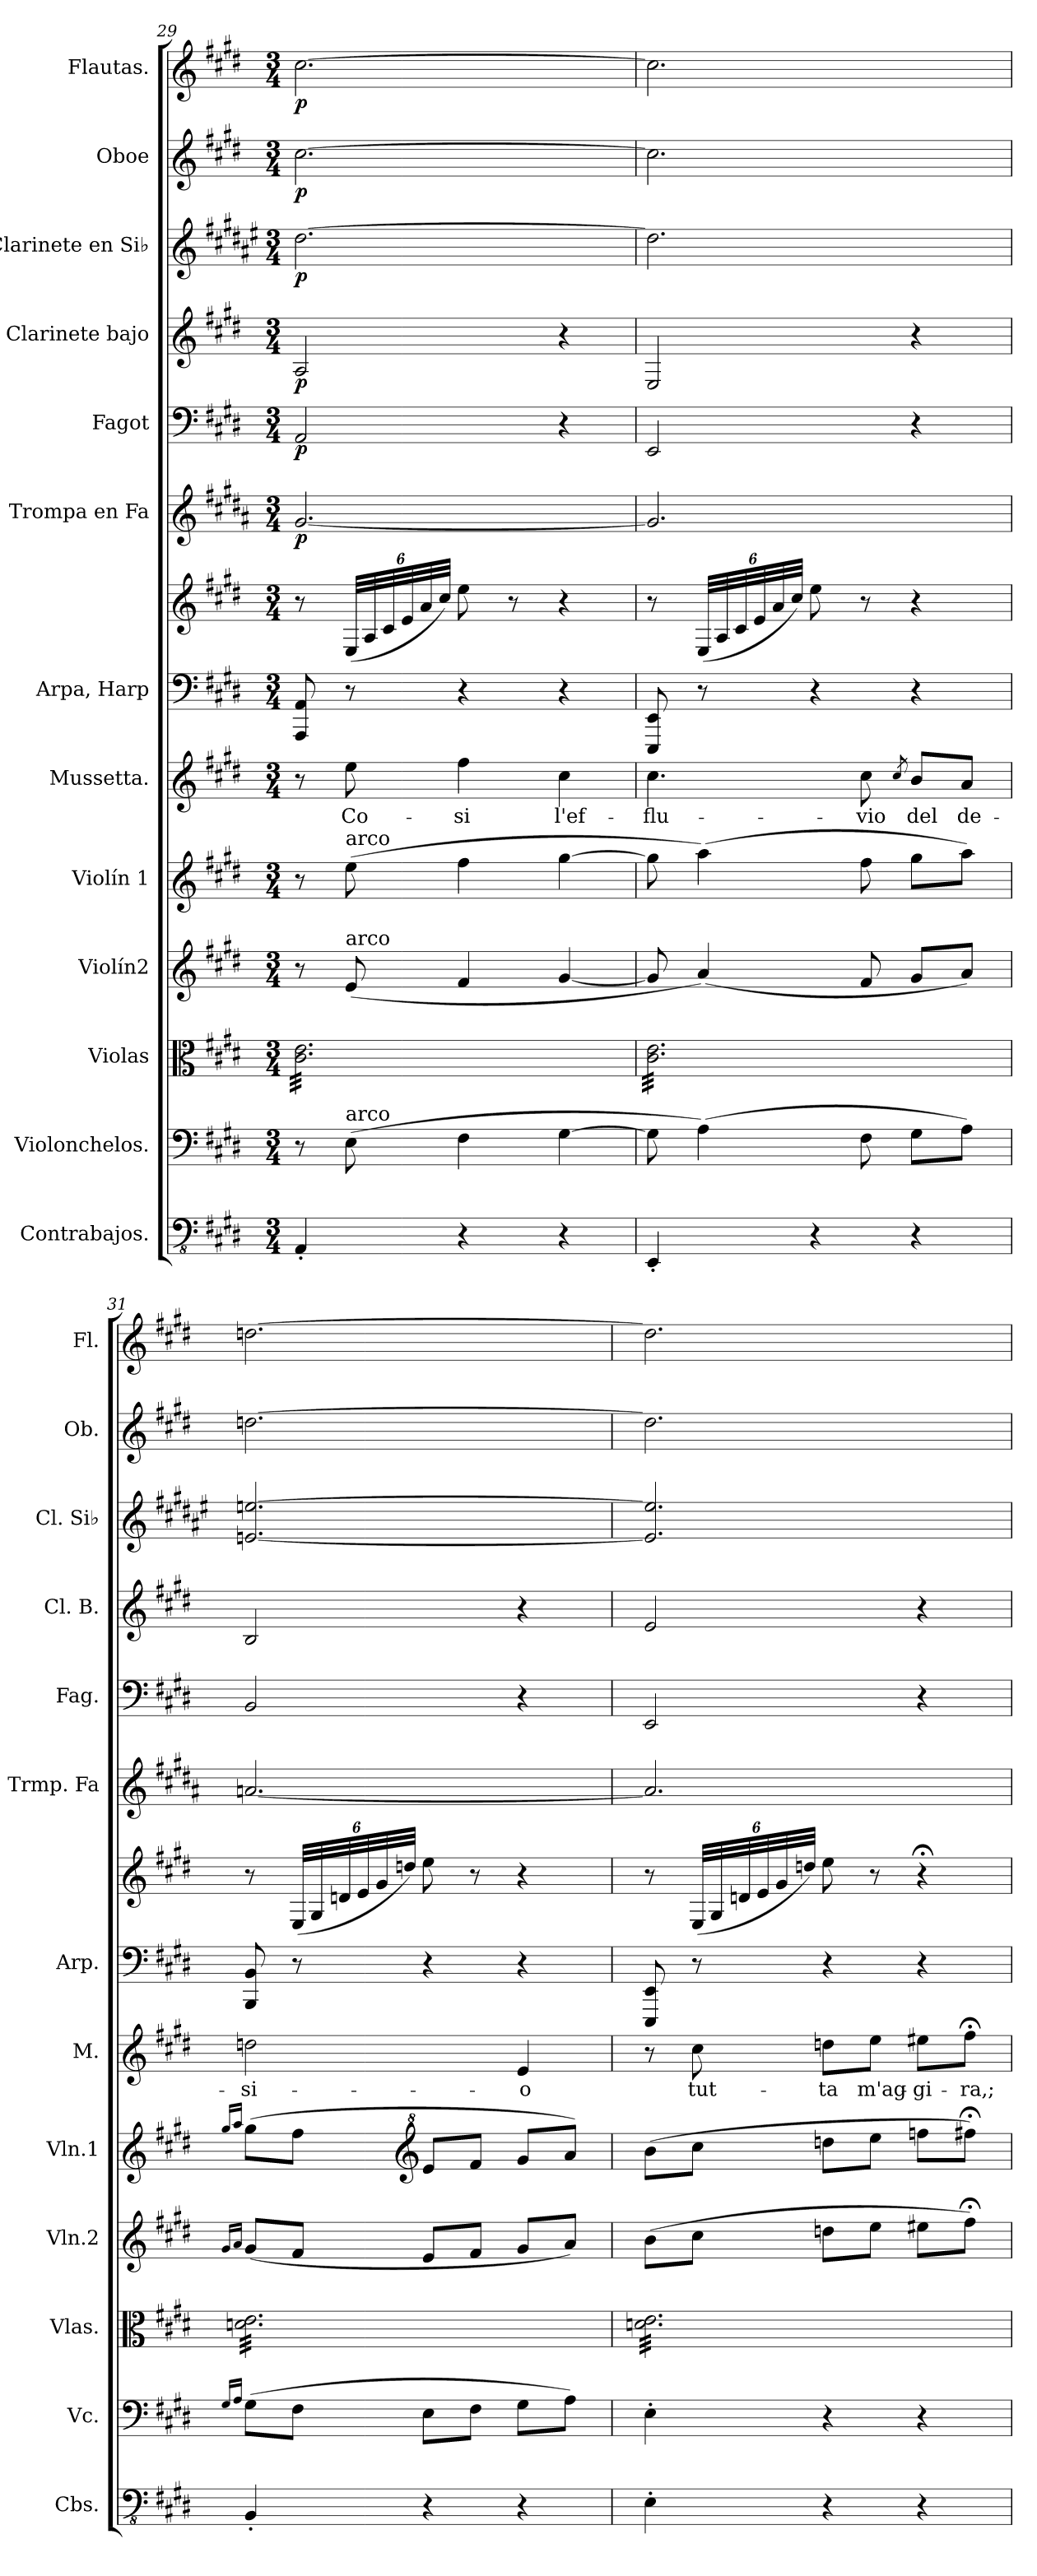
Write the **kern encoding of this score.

**kern	**kern	**kern	**kern	**kern	**kern	**text	**kern	**kern	**kern	**dynam	**kern	**dynam	**kern	**dynam	**kern	**dynam	**kern	**dynam	**kern	**dynam
*part13	*part12	*part11	*part10	*part9	*part8	*part8	*part7	*part7	*part6	*part6	*part5	*part5	*part4	*part4	*part3	*part3	*part2	*part2	*part1	*part1
*staff14	*staff13	*staff12	*staff11	*staff10	*staff9	*staff9	*staff8	*staff7	*staff6	*staff6	*staff5	*staff5	*staff4	*staff4	*staff3	*staff3	*staff2	*staff2	*staff1	*staff1
*I"Contrabajos.	*I"Violonchelos.	*I"Violas	*I"Violín2	*I"Violín 1	*I"Mussetta.	*	*I"Arpa, Harp	*	*I"Trompa en Fa	*	*I"Fagot	*	*I"Clarinete bajo	*	*I"Clarinete en Si♭	*	*I"Oboe	*	*I"Flautas.	*
*I'Cbs.	*I'Vc.	*I'Vlas.	*I'Vln.2	*I'Vln.1	*I'M.	*	*I'Arp.	*	*I'Trmp. Fa	*	*I'Fag.	*	*I'Cl. B.	*	*I'Cl. Si♭	*	*I'Ob.	*	*I'Fl.	*
!!LO:PB:g=z
*clefFv4	*clefF4	*clefC3	*clefG2	*clefG2	*clefG2	*	*clefF4	*clefG2	*clefG2	*	*clefF4	*	*clefG2	*	*clefG2	*	*clefG2	*	*clefG2	*
*	*	*	*	*	*	*	*	*	*ITrd4c7	*	*	*	*ITrd8c14	*	*ITrd1c2	*	*	*	*	*
*k[f#c#g#d#]	*k[f#c#g#d#]	*k[f#c#g#d#]	*k[f#c#g#d#]	*k[f#c#g#d#]	*k[f#c#g#d#]	*	*k[f#c#g#d#]	*k[f#c#g#d#]	*k[f#c#g#d#]	*	*k[f#c#g#d#]	*	*k[f#c#g#d#]	*	*k[f#c#g#d#]	*	*k[f#c#g#d#]	*	*k[f#c#g#d#]	*
*M3/4	*M3/4	*M3/4	*M3/4	*M3/4	*M3/4	*	*M3/4	*M3/4	*M3/4	*	*M3/4	*	*M3/4	*	*M3/4	*	*M3/4	*	*M3/4	*
=29	=29	=29	=29	=29	=29	=29	=29	=29	=29	=29	=29	=29	=29	=29	=29	=29	=29	=29	=29	=29
!	!	!	!	!	!	!	!	!	!	!LO:DY:b	!	!LO:DY:b	!	!LO:DY:b	!	!LO:DY:b	!	!LO:DY:b	!	!LO:DY:b
*	*	*tremolo	*	*	*	*	*	*	*	*	*	*	*	*	*	*	*	*	*	*
4AAA'/	8r	32c#\ 32e\LLL	8r	8r	8r	.	8AAA/ 8AA/	8r	[2.c#/	p	2AA/	p	2AA/	p	[2.cc#\	p	[2.cc#\	p	[2.cc#\	p
.	.	32c#\ 32e\	.	.	.	.	.	.	.	.	.	.	.	.	.	.	.	.	.	.
.	.	32c#\ 32e\	.	.	.	.	.	.	.	.	.	.	.	.	.	.	.	.	.	.
.	.	32c#\ 32e\	.	.	.	.	.	.	.	.	.	.	.	.	.	.	.	.	.	.
*	*	*	*	*	*	*	*	*Xbrackettup	*	*	*	*	*	*	*	*	*	*	*	*
!	!	!	!	!LO:TX:a:t=arco	!	!	!	!	!	!	!	!	!	!	!	!	!	!	!	!
!	!	!	!LO:TX:a:t=arco	!	!	!	!	!	!	!	!	!	!	!	!	!	!	!	!	!
!	!LO:TX:a:t=arco	!	!	!	!	!	!	!	!	!	!	!	!	!	!	!	!	!	!	!
.	(8E\	32c#\ 32e\	(8e/	(8ee\	8ee\	Co-	8r	(48E/LLL	.	.	.	.	.	.	.	.	.	.	.	.
.	.	.	.	.	.	.	.	48A/	.	.	.	.	.	.	.	.	.	.	.	.
.	.	32c#\ 32e\	.	.	.	.	.	.	.	.	.	.	.	.	.	.	.	.	.	.
.	.	.	.	.	.	.	.	48c#/	.	.	.	.	.	.	.	.	.	.	.	.
.	.	32c#\ 32e\	.	.	.	.	.	48e/	.	.	.	.	.	.	.	.	.	.	.	.
.	.	.	.	.	.	.	.	48a/	.	.	.	.	.	.	.	.	.	.	.	.
.	.	32c#\ 32e\	.	.	.	.	.	.	.	.	.	.	.	.	.	.	.	.	.	.
.	.	.	.	.	.	.	.	48cc#/JJJ)	.	.	.	.	.	.	.	.	.	.	.	.
4r	4F#\	32c#\ 32e\	4f#/	4ff#\	4ff#\	-si	4r	8ee\	.	.	.	.	.	.	.	.	.	.	.	.
.	.	32c#\ 32e\	.	.	.	.	.	.	.	.	.	.	.	.	.	.	.	.	.	.
.	.	32c#\ 32e\	.	.	.	.	.	.	.	.	.	.	.	.	.	.	.	.	.	.
.	.	32c#\ 32e\	.	.	.	.	.	.	.	.	.	.	.	.	.	.	.	.	.	.
.	.	32c#\ 32e\	.	.	.	.	.	8r	.	.	.	.	.	.	.	.	.	.	.	.
.	.	32c#\ 32e\	.	.	.	.	.	.	.	.	.	.	.	.	.	.	.	.	.	.
.	.	32c#\ 32e\	.	.	.	.	.	.	.	.	.	.	.	.	.	.	.	.	.	.
.	.	32c#\ 32e\	.	.	.	.	.	.	.	.	.	.	.	.	.	.	.	.	.	.
4r	[4G#\	32c#\ 32e\	[4g#/	[4gg#\	4cc#\	l'ef-	4r	4r	.	.	4r	.	4r	.	.	.	.	.	.	.
.	.	32c#\ 32e\	.	.	.	.	.	.	.	.	.	.	.	.	.	.	.	.	.	.
.	.	32c#\ 32e\	.	.	.	.	.	.	.	.	.	.	.	.	.	.	.	.	.	.
.	.	32c#\ 32e\	.	.	.	.	.	.	.	.	.	.	.	.	.	.	.	.	.	.
.	.	32c#\ 32e\	.	.	.	.	.	.	.	.	.	.	.	.	.	.	.	.	.	.
.	.	32c#\ 32e\	.	.	.	.	.	.	.	.	.	.	.	.	.	.	.	.	.	.
.	.	32c#\ 32e\	.	.	.	.	.	.	.	.	.	.	.	.	.	.	.	.	.	.
.	.	32c#\ 32e\JJJ	.	.	.	.	.	.	.	.	.	.	.	.	.	.	.	.	.	.
=30	=30	=30	=30	=30	=30	=30	=30	=30	=30	=30	=30	=30	=30	=30	=30	=30	=30	=30	=30	=30
4EEE'/	8G#\]	32c#\ 32e\LLL	8g#/]	8gg#\]	4.cc#\	flu-	8EEE/ 8EE/	8r	2.c#/]	.	2EE/	.	2EE/	.	2.cc#\]	.	2.cc#\]	.	2.cc#\]	.
.	.	32c#\ 32e\	.	.	.	.	.	.	.	.	.	.	.	.	.	.	.	.	.	.
.	.	32c#\ 32e\	.	.	.	.	.	.	.	.	.	.	.	.	.	.	.	.	.	.
.	.	32c#\ 32e\	.	.	.	.	.	.	.	.	.	.	.	.	.	.	.	.	.	.
.	(4A\)	32c#\ 32e\	(4a/)	(4aa\)	.	.	8r	(48E/LLL	.	.	.	.	.	.	.	.	.	.	.	.
.	.	.	.	.	.	.	.	48A/	.	.	.	.	.	.	.	.	.	.	.	.
.	.	32c#\ 32e\	.	.	.	.	.	.	.	.	.	.	.	.	.	.	.	.	.	.
.	.	.	.	.	.	.	.	48c#/	.	.	.	.	.	.	.	.	.	.	.	.
.	.	32c#\ 32e\	.	.	.	.	.	48e/	.	.	.	.	.	.	.	.	.	.	.	.
.	.	.	.	.	.	.	.	48a/	.	.	.	.	.	.	.	.	.	.	.	.
.	.	32c#\ 32e\	.	.	.	.	.	.	.	.	.	.	.	.	.	.	.	.	.	.
.	.	.	.	.	.	.	.	48cc#/JJJ)	.	.	.	.	.	.	.	.	.	.	.	.
4r	.	32c#\ 32e\	.	.	.	.	4r	8ee\	.	.	.	.	.	.	.	.	.	.	.	.
.	.	32c#\ 32e\	.	.	.	.	.	.	.	.	.	.	.	.	.	.	.	.	.	.
.	.	32c#\ 32e\	.	.	.	.	.	.	.	.	.	.	.	.	.	.	.	.	.	.
.	.	32c#\ 32e\	.	.	.	.	.	.	.	.	.	.	.	.	.	.	.	.	.	.
.	8F#\	32c#\ 32e\	8f#/	8ff#\	8cc#\	-vio	.	8r	.	.	.	.	.	.	.	.	.	.	.	.
.	.	32c#\ 32e\	.	.	.	.	.	.	.	.	.	.	.	.	.	.	.	.	.	.
.	.	32c#\ 32e\	.	.	.	.	.	.	.	.	.	.	.	.	.	.	.	.	.	.
.	.	32c#\ 32e\	.	.	.	.	.	.	.	.	.	.	.	.	.	.	.	.	.	.
.	.	.	.	.	8qcc#/	.	.	.	.	.	.	.	.	.	.	.	.	.	.	.
4r	8G#\L	32c#\ 32e\	8g#/L	8gg#\L	8b/L	del	4r	4r	.	.	4r	.	4r	.	.	.	.	.	.	.
.	.	32c#\ 32e\	.	.	.	.	.	.	.	.	.	.	.	.	.	.	.	.	.	.
.	.	32c#\ 32e\	.	.	.	.	.	.	.	.	.	.	.	.	.	.	.	.	.	.
.	.	32c#\ 32e\	.	.	.	.	.	.	.	.	.	.	.	.	.	.	.	.	.	.
.	8A\J)	32c#\ 32e\	8a/J)	8aa\J)	8a/J	de-	.	.	.	.	.	.	.	.	.	.	.	.	.	.
.	.	32c#\ 32e\	.	.	.	.	.	.	.	.	.	.	.	.	.	.	.	.	.	.
.	.	32c#\ 32e\	.	.	.	.	.	.	.	.	.	.	.	.	.	.	.	.	.	.
.	.	32c#\ 32e\JJJ	.	.	.	.	.	.	.	.	.	.	.	.	.	.	.	.	.	.
=31	=31	=31	=31	=31	=31	=31	=31	=31	=31	=31	=31	=31	=31	=31	=31	=31	=31	=31	=31	=31
.	16qG#/LL	.	16qg#/LL	16qgg#/LL	.	.	.	.	.	.	.	.	.	.	.	.	.	.	.	.
.	16qA/JJ	.	16qa/JJ	16qaa/JJ	.	.	.	.	.	.	.	.	.	.	.	.	.	.	.	.
4BBB'/	(8G#\L	32dn\ 32e\LLL	(8g#/L	(8gg#\L	2ddn\	-si-	8BBB/ 8BB/	8r	[2.dn/	.	2BB/	.	2BB/	.	[2.dn/ [2.ddn/	.	[2.ddn\	.	[2.ddn\	.
.	.	32dn\ 32e\	.	.	.	.	.	.	.	.	.	.	.	.	.	.	.	.	.	.
.	.	32dn\ 32e\	.	.	.	.	.	.	.	.	.	.	.	.	.	.	.	.	.	.
.	.	32dn\ 32e\	.	.	.	.	.	.	.	.	.	.	.	.	.	.	.	.	.	.
.	8F#\J	32dn\ 32e\	8f#/J	8ff#\J	.	.	8r	(48E/LLL	.	.	.	.	.	.	.	.	.	.	.	.
.	.	.	.	.	.	.	.	48G#/	.	.	.	.	.	.	.	.	.	.	.	.
.	.	32dn\ 32e\	.	.	.	.	.	.	.	.	.	.	.	.	.	.	.	.	.	.
.	.	.	.	.	.	.	.	48dn/	.	.	.	.	.	.	.	.	.	.	.	.
.	.	32dn\ 32e\	.	.	.	.	.	48e/	.	.	.	.	.	.	.	.	.	.	.	.
.	.	.	.	.	.	.	.	48g#/	.	.	.	.	.	.	.	.	.	.	.	.
.	.	32dn\ 32e\	.	.	.	.	.	.	.	.	.	.	.	.	.	.	.	.	.	.
.	.	.	.	.	.	.	.	48ddn/JJJ)	.	.	.	.	.	.	.	.	.	.	.	.
*	*	*	*	*clefG^2	*	*	*	*	*	*	*	*	*	*	*	*	*	*	*	*
4r	8E\L	32dn\ 32e\	8e/L	8ee/L	.	.	4r	8ee\	.	.	.	.	.	.	.	.	.	.	.	.
.	.	32dn\ 32e\	.	.	.	.	.	.	.	.	.	.	.	.	.	.	.	.	.	.
.	.	32dn\ 32e\	.	.	.	.	.	.	.	.	.	.	.	.	.	.	.	.	.	.
.	.	32dn\ 32e\	.	.	.	.	.	.	.	.	.	.	.	.	.	.	.	.	.	.
.	8F#\J	32dn\ 32e\	8f#/J	8ff#/J	.	.	.	8r	.	.	.	.	.	.	.	.	.	.	.	.
.	.	32dn\ 32e\	.	.	.	.	.	.	.	.	.	.	.	.	.	.	.	.	.	.
.	.	32dn\ 32e\	.	.	.	.	.	.	.	.	.	.	.	.	.	.	.	.	.	.
.	.	32dn\ 32e\	.	.	.	.	.	.	.	.	.	.	.	.	.	.	.	.	.	.
4r	8G#\L	32dn\ 32e\	8g#/L	8gg#/L	4e/	-o	4r	4r	.	.	4r	.	4r	.	.	.	.	.	.	.
.	.	32dn\ 32e\	.	.	.	.	.	.	.	.	.	.	.	.	.	.	.	.	.	.
.	.	32dn\ 32e\	.	.	.	.	.	.	.	.	.	.	.	.	.	.	.	.	.	.
.	.	32dn\ 32e\	.	.	.	.	.	.	.	.	.	.	.	.	.	.	.	.	.	.
.	8A\J)	32dn\ 32e\	8a/J)	8aa/J)	.	.	.	.	.	.	.	.	.	.	.	.	.	.	.	.
.	.	32dn\ 32e\	.	.	.	.	.	.	.	.	.	.	.	.	.	.	.	.	.	.
.	.	32dn\ 32e\	.	.	.	.	.	.	.	.	.	.	.	.	.	.	.	.	.	.
.	.	32dn\ 32e\JJJ	.	.	.	.	.	.	.	.	.	.	.	.	.	.	.	.	.	.
!!LO:PB:g=z
=32	=32	=32	=32	=32	=32	=32	=32	=32	=32	=32	=32	=32	=32	=32	=32	=32	=32	=32	=32	=32
4EE'\	4E'\	32dn\ 32e\LLL	(8b\L	(8bb\L	8r	.	8EEE/ 8EE/	8r	2.d/]	.	2EE/	.	2E/	.	2.d/] 2.dd/]	.	2.dd\]	.	2.dd\]	.
.	.	32dn\ 32e\	.	.	.	.	.	.	.	.	.	.	.	.	.	.	.	.	.	.
.	.	32dn\ 32e\	.	.	.	.	.	.	.	.	.	.	.	.	.	.	.	.	.	.
.	.	32dn\ 32e\	.	.	.	.	.	.	.	.	.	.	.	.	.	.	.	.	.	.
.	.	32dn\ 32e\	8cc#\J	8ccc#\J	8cc#\	tut-	8r	(48E/LLL	.	.	.	.	.	.	.	.	.	.	.	.
.	.	.	.	.	.	.	.	48G#/	.	.	.	.	.	.	.	.	.	.	.	.
.	.	32dn\ 32e\	.	.	.	.	.	.	.	.	.	.	.	.	.	.	.	.	.	.
.	.	.	.	.	.	.	.	48dn/	.	.	.	.	.	.	.	.	.	.	.	.
.	.	32dn\ 32e\	.	.	.	.	.	48e/	.	.	.	.	.	.	.	.	.	.	.	.
.	.	.	.	.	.	.	.	48g#/	.	.	.	.	.	.	.	.	.	.	.	.
.	.	32dn\ 32e\	.	.	.	.	.	.	.	.	.	.	.	.	.	.	.	.	.	.
.	.	.	.	.	.	.	.	48ddn/JJJ)	.	.	.	.	.	.	.	.	.	.	.	.
4r	4r	32dn\ 32e\	8ddn\L	8dddn\L	8ddn\L	-ta	4r	8ee\	.	.	.	.	.	.	.	.	.	.	.	.
.	.	32dn\ 32e\	.	.	.	.	.	.	.	.	.	.	.	.	.	.	.	.	.	.
.	.	32dn\ 32e\	.	.	.	.	.	.	.	.	.	.	.	.	.	.	.	.	.	.
.	.	32dn\ 32e\	.	.	.	.	.	.	.	.	.	.	.	.	.	.	.	.	.	.
.	.	32dn\ 32e\	8ee\J	8eee\J	8ee\J	m'ag-	.	8r	.	.	.	.	.	.	.	.	.	.	.	.
.	.	32dn\ 32e\	.	.	.	.	.	.	.	.	.	.	.	.	.	.	.	.	.	.
.	.	32dn\ 32e\	.	.	.	.	.	.	.	.	.	.	.	.	.	.	.	.	.	.
.	.	32dn\ 32e\	.	.	.	.	.	.	.	.	.	.	.	.	.	.	.	.	.	.
4r	4r	32dn\ 32e\	8ee#X\L	8fffn\L	8ee#X\L	-gi-	4r	4r;<	.	.	4r	.	4r	.	.	.	.	.	.	.
.	.	32dn\ 32e\	.	.	.	.	.	.	.	.	.	.	.	.	.	.	.	.	.	.
.	.	32dn\ 32e\	.	.	.	.	.	.	.	.	.	.	.	.	.	.	.	.	.	.
.	.	32dn\ 32e\	.	.	.	.	.	.	.	.	.	.	.	.	.	.	.	.	.	.
.	.	32dn\ 32e\	8ff#;<\J)	8fff#X;<\J)	8ff#;<\J	-ra,;	.	.	.	.	.	.	.	.	.	.	.	.	.	.
.	.	32dn\ 32e\	.	.	.	.	.	.	.	.	.	.	.	.	.	.	.	.	.	.
.	.	32dn\ 32e\	.	.	.	.	.	.	.	.	.	.	.	.	.	.	.	.	.	.
.	.	32dn\ 32e\JJJ	.	.	.	.	.	.	.	.	.	.	.	.	.	.	.	.	.	.
*	*	*Xtremolo	*	*	*	*	*	*	*	*	*	*	*	*	*	*	*	*	*	*
=	=	=	=	=	=	=	=	=	=	=	=	=	=	=	=	=	=	=	=	=
*-	*-	*-	*-	*-	*-	*-	*-	*-	*-	*-	*-	*-	*-	*-	*-	*-	*-	*-	*-	*-
